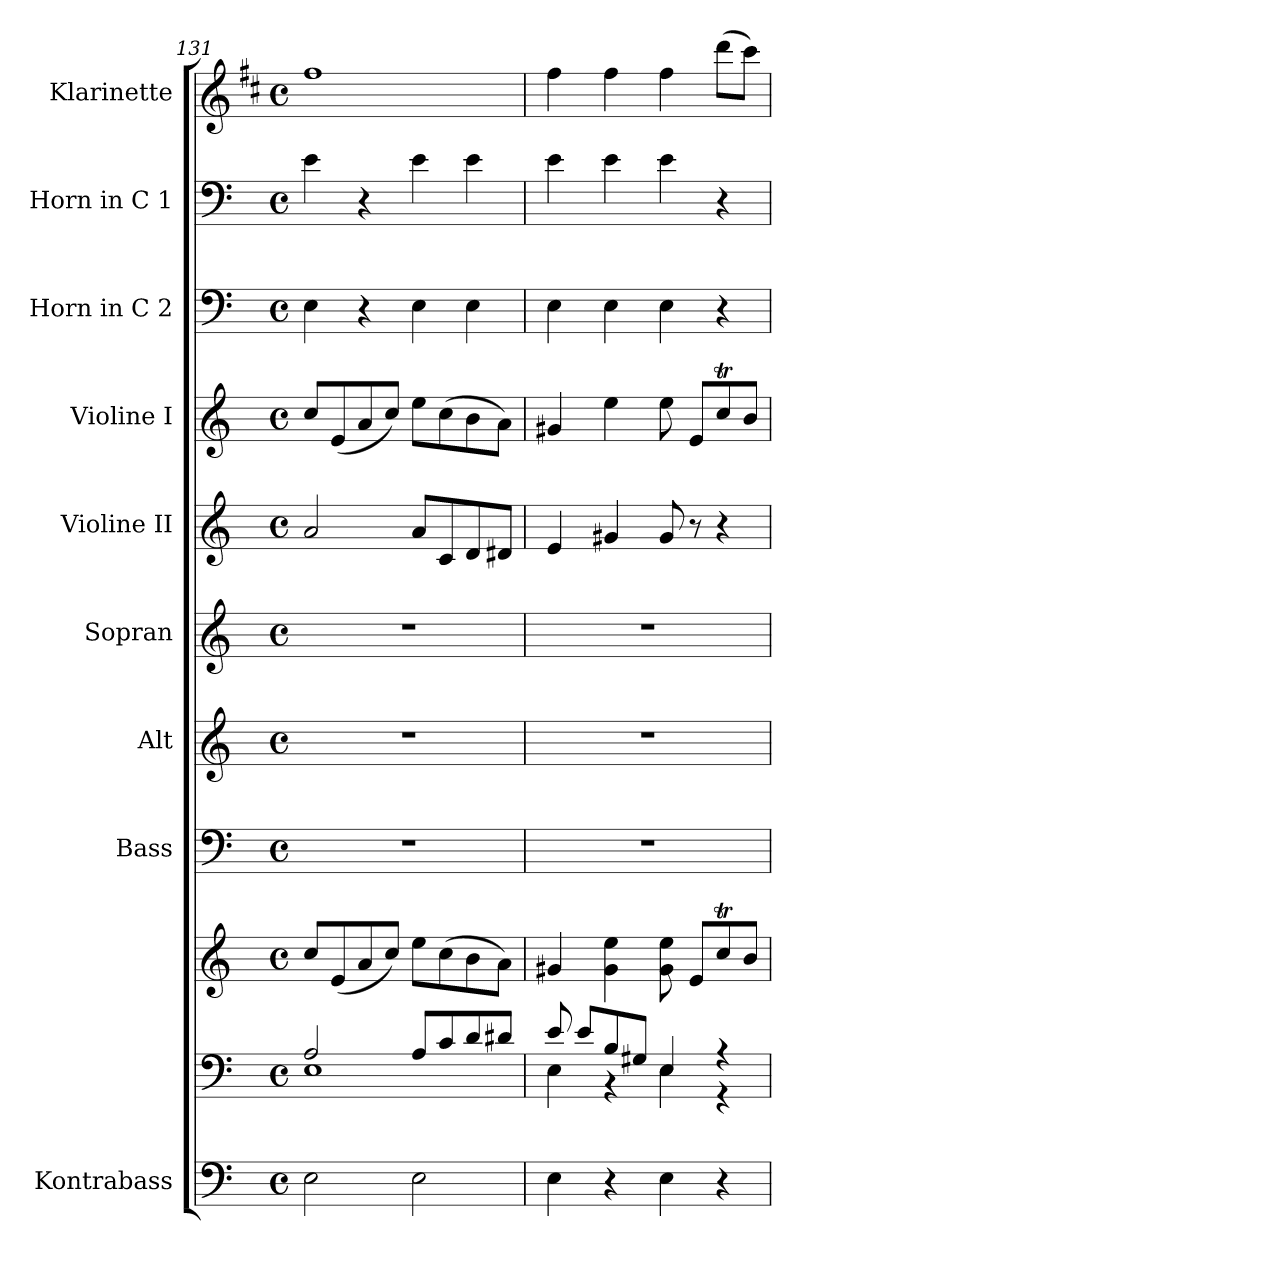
**kern	**kern	**kern	**kern	**kern	**kern	**kern	**kern	**kern	**kern	**kern
*part10	*part9	*part9	*part8	*part7	*part6	*part5	*part4	*part3	*part2	*part1
*staff11	*staff10	*staff9	*staff8	*staff7	*staff6	*staff5	*staff4	*staff3	*staff2	*staff1
*I"Kontrabass	*	*	*I"Bass	*I"Alt	*I"Sopran	*I"Violine II	*I"Violine I	*I"Horn in C 2	*I"Horn in C 1	*I"Klarinette
*I'Kb.	*	*	*I'B.	*I'A.	*I'S.	*I'Vl. II	*I'Vl. I	*I'Horn 2	*I'Horn 1	*I'Kl.
*clefF4	*clefF4	*clefG2	*clefF4	*clefG2	*clefG2	*clefG2	*clefG2	*clefF4	*clefF4	*clefG2
*ITrd7c12	*	*	*	*	*	*	*	*	*	*ITrd1c2
*k[]	*k[]	*k[]	*k[]	*k[]	*k[]	*k[]	*k[]	*k[]	*k[]	*k[]
*C:	*C:	*C:	*C:	*C:	*C:	*C:	*C:	*C:	*C:	*C:
*M4/4	*M4/4	*M4/4	*M4/4	*M4/4	*M4/4	*M4/4	*M4/4	*M4/4	*M4/4	*M4/4
*met(c)	*met(c)	*met(c)	*met(c)	*met(c)	*met(c)	*met(c)	*met(c)	*met(c)	*met(c)	*met(c)
=131	=131	=131	=131	=131	=131	=131	=131	=131	=131	=131
*	*^	*	*	*	*	*	*	*	*	*
2EE\	2A/	1E	8cc/L	1r	1r	1r	2a/	8cc/L	4E\	4e\	1ee
.	.	.	(<8e/	.	.	.	.	(<8e/	.	.	.
.	.	.	8a/	.	.	.	.	8a/	4r	4r	.
.	.	.	8cc/J)	.	.	.	.	8cc/J)	.	.	.
2EE\	8A/L	.	8ee\L	.	.	.	8a/L	8ee\L	4E\	4e\	.
.	8c/	.	(>8cc\	.	.	.	8c/	(>8cc\	.	.	.
.	8d/	.	8b\	.	.	.	8d/	8b\	4E\	4e\	.
.	8d#X/J	.	8a\J)	.	.	.	8d#X/J	8a\J)	.	.	.
=132	=132	=132	=132	=132	=132	=132	=132	=132	=132	=132	=132
4EE\	8e/	4E\	4g#X/	1r	1r	1r	4e/	4g#X/	4E\	4e\	4ee\
.	8e/L	.	.	.	.	.	.	.	.	.	.
4r	8B/	4rBB	4g#\ 4ee\	.	.	.	4g#X/	4ee\	4E\	4e\	4ee\
.	8G#X/J	.	.	.	.	.	.	.	.	.	.
4EE\	4E/	4E\	8g#\ 8ee\	.	.	.	8g#/	8ee\	4E\	4e\	4ee\
.	.	.	8e/L	.	.	.	8r	8e/L	.	.	.
4r	4r	4r	8ccT/	.	.	.	4r	8ccT/	4r	4r	(>8ccc\L
.	.	.	8b/J	.	.	.	.	8b/J	.	.	8bb\J)
*	*v	*v	*	*	*	*	*	*	*	*	*
=	=	=	=	=	=	=	=	=	=	=
*-	*-	*-	*-	*-	*-	*-	*-	*-	*-	*-
